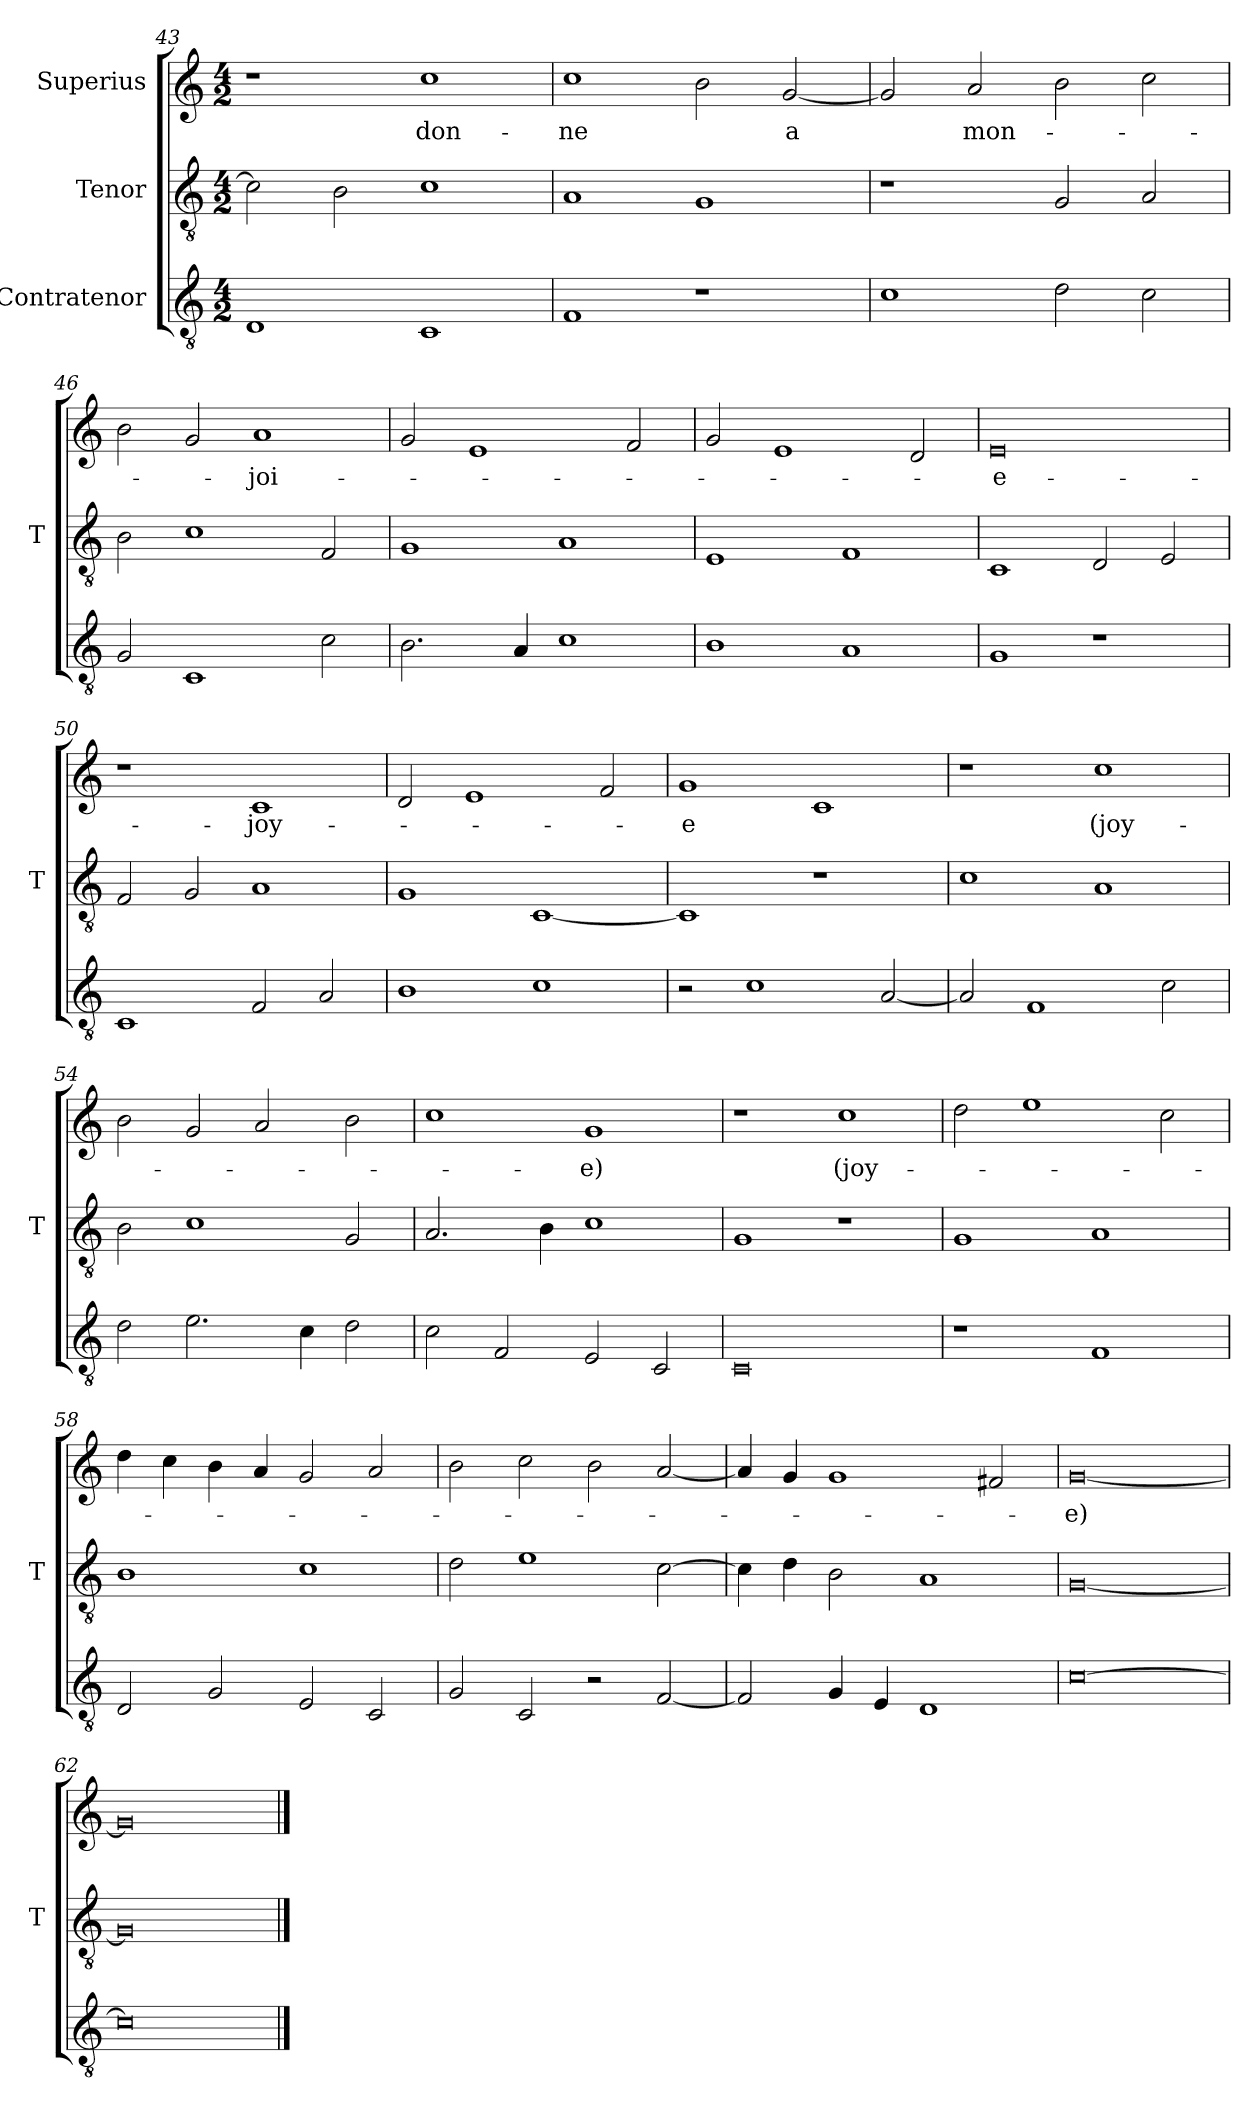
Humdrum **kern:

**kern	**kern	**kern	**text
*part3	*part2	*part1	*part1
*staff3	*staff2	*staff1	*staff1
*I"Contratenor	*I"Tenor	*I"Superius	*
*	*I'T	*	*
*clefGv2	*clefGv2	*clefG2	*
*M4/2	*M4/2	*M4/2	*
=43	=43	=43	=43
1D	2c]	1r	.
.	2B	.	.
1C	1c	1cc	don-
=44	=44	=44	=44
1F	1A	1cc	-ne
1r	1G	2b	.
.	.	[2g	-a
=45	=45	=45	=45
1c	1r	2g]	.
.	.	2a	mon-
2d	2G	2b	.
2c	2A	2cc	.
=46	=46	=46	=46
2G	2B	2b	.
1C	1c	2g	.
.	.	1a	-joi-
2c	2F	.	.
=47	=47	=47	=47
2.B	1G	2g	.
.	.	1e	.
4A	.	.	.
1c	1A	.	.
.	.	2f	.
=48	=48	=48	=48
1B	1E	2g	.
.	.	1e	.
1A	1F	.	.
.	.	2d	.
=49	=49	=49	=49
1G	1C	0e	-e-
1r	2D	.	.
.	2E	.	.
=50	=50	=50	=50
1C	2F	1r	.
.	2G	.	.
2F	1A	1c	-joy-
2A	.	.	.
=51	=51	=51	=51
1B	1G	2d	.
.	.	1e	.
1c	[1C	.	.
.	.	2f	.
=52	=52	=52	=52
2r	1C]	1g	-e
1c	.	.	.
.	1r	1c	.
[2A	.	.	.
=53	=53	=53	=53
2A]	1c	1r	.
1F	.	.	.
.	1A	1cc	(joy-
2c	.	.	.
=54	=54	=54	=54
2d	2B	2b	.
2.e	1c	2g	.
.	.	2a	.
4c	.	.	.
2d	2G	2b	.
=55	=55	=55	=55
2c	2.A	1cc	.
2F	.	.	.
.	4B	.	.
2E	1c	1g	-e)
2C	.	.	.
=56	=56	=56	=56
0C	1G	1r	.
.	1r	1cc	(joy-
=57	=57	=57	=57
1r	1G	2dd	.
.	.	1ee	.
1F	1A	.	.
.	.	2cc	.
=58	=58	=58	=58
2D	1B	4dd	.
.	.	4cc	.
2G	.	4b	.
.	.	4a	.
2E	1c	2g	.
2C	.	2a	.
=59	=59	=59	=59
2G	2d	2b	.
2C	1e	2cc	.
2r	.	2b	.
[2F	[2c	[2a	.
=60	=60	=60	=60
2F]	4c]	4a]	.
.	4d	4g	.
4G	2B	1g	.
4E	.	.	.
1D	1A	.	.
.	.	2f#X	.
=61	=61	=61	=61
[0c	[0G	[0g	-e)
=62	=62	=62	=62
0c]	0G]	0g]	.
==	==	==	==
*-	*-	*-	*-
